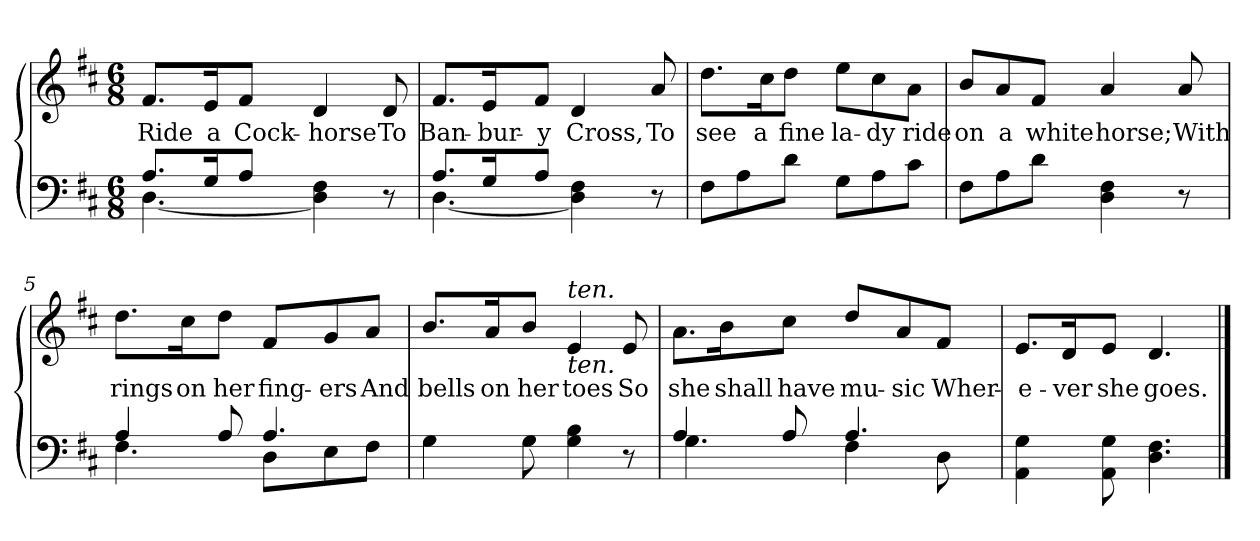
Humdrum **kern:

**kern	**kern	**text
*part1	*part1	*part1
*staff2	*staff1	*staff1
*clefF4	*clefG2	*
*k[f#c#]	*k[f#c#]	*
*D:	*D:	*
*M6/8	*M6/8	*
=1	=1	=1
*^	*	*
!	!	!	!LO:LY:b
8.A/L	[<4.D\	8.f#/L	Ride
!	!	!	!LO:LY:b
16G/k	.	16e/k	a
!	!	!	!LO:LY:b
8A/J	.	8f#/J	Cock-
!	!	!	!LO:LY:b
4.ryy	4D\] 4F#\	4d/	-horse
!	!	!	!LO:LY:b
.	8r	8d/	To
=2	=2	=2	=2
!	!	!	!LO:LY:b
8.A/L	[<4.D\	8.f#/L	Ban-
!	!	!	!LO:LY:b
16G/k	.	16e/k	-bur-
!	!	!	!LO:LY:b
8A/J	.	8f#/J	-y
!	!	!	!LO:LY:b
4.ryy	4D\] 4F#\	4d/	Cross,
!	!	!	!LO:LY:b
.	8r	8a/	To
!!LO:LB:g=z
=3	=3	=3	=3
!	!	!	!LO:LY:b
*v	*v	*	*
8F#\L	8.dd\L	see
8A\	.	.
!	!	!LO:LY:b
.	16cc#\k	a
!	!	!LO:LY:b
8d\J	8dd\J	fine
!	!	!LO:LY:b
8G\L	8ee\L	la-
!	!	!LO:LY:b
8A\	8cc#\	-dy
!	!	!LO:LY:b
8c#\J	8a\J	ride
=4	=4	=4
!	!	!LO:LY:b
8F#\L	8b/L	on
!	!	!LO:LY:b
8A\	8a/	a
!	!	!LO:LY:b
8d\J	8f#/J	white
!	!	!LO:LY:b
4D\ 4F#\	4a/	horse;
!	!	!LO:LY:b
8r	8a/	With
=5	=5	=5
*^	*	*
!	!	!	!LO:LY:b
4A/	4.F#\	8.dd\L	rings
!	!	!	!LO:LY:b
.	.	16cc#\k	on
!	!	!	!LO:LY:b
8A/	.	8dd\J	her
!	!	!	!LO:LY:b
4.A/	8D\L	8f#/L	fing-
!	!	!	!LO:LY:b
.	8E\	8g/	-ers
!	!	!	!LO:LY:b
.	8F#\J	8a/J	And
!!LO:LB:g=z
=6	=6	=6	=6
!	!	!	!LO:LY:b
*v	*v	*	*
4G\	8.b/L	bells
!	!	!LO:LY:b
.	16a/k	on
!	!	!LO:LY:b
8G\	8b/J	her
!	!LO:TX:b:i:t=ten.	!
!	!LO:TX:a:i:t=ten.	!
!	!	!LO:LY:b
4G\ 4B\	4e/	toes
!	!	!LO:LY:b
8r	8e/	So
=7	=7	=7
*^	*	*
!	!	!	!LO:LY:b
4A/	4.G\	8.a\L	she
!	!	!	!LO:LY:b
.	.	16b\k	shall
!	!	!	!LO:LY:b
8A/	.	8cc#\J	have
!	!	!	!LO:LY:b
4.A/	4F#\	8dd/L	mu-
!	!	!	!LO:LY:b
.	.	8a/	-sic
!	!	!	!LO:LY:b
.	8D\	8f#/J	Wher-
=8	=8	=8	=8
!	!	!	!LO:LY:b
*v	*v	*	*
4AA\ 4G\	8.e/L	-e-
!	!	!LO:LY:b
.	16d/k	-ver
!	!	!LO:LY:b
8AA\ 8G\	8e/J	she
!	!	!LO:LY:b
4.D\ 4.F#\	4.d/	goes.
==	==	==
*-	*-	*-
